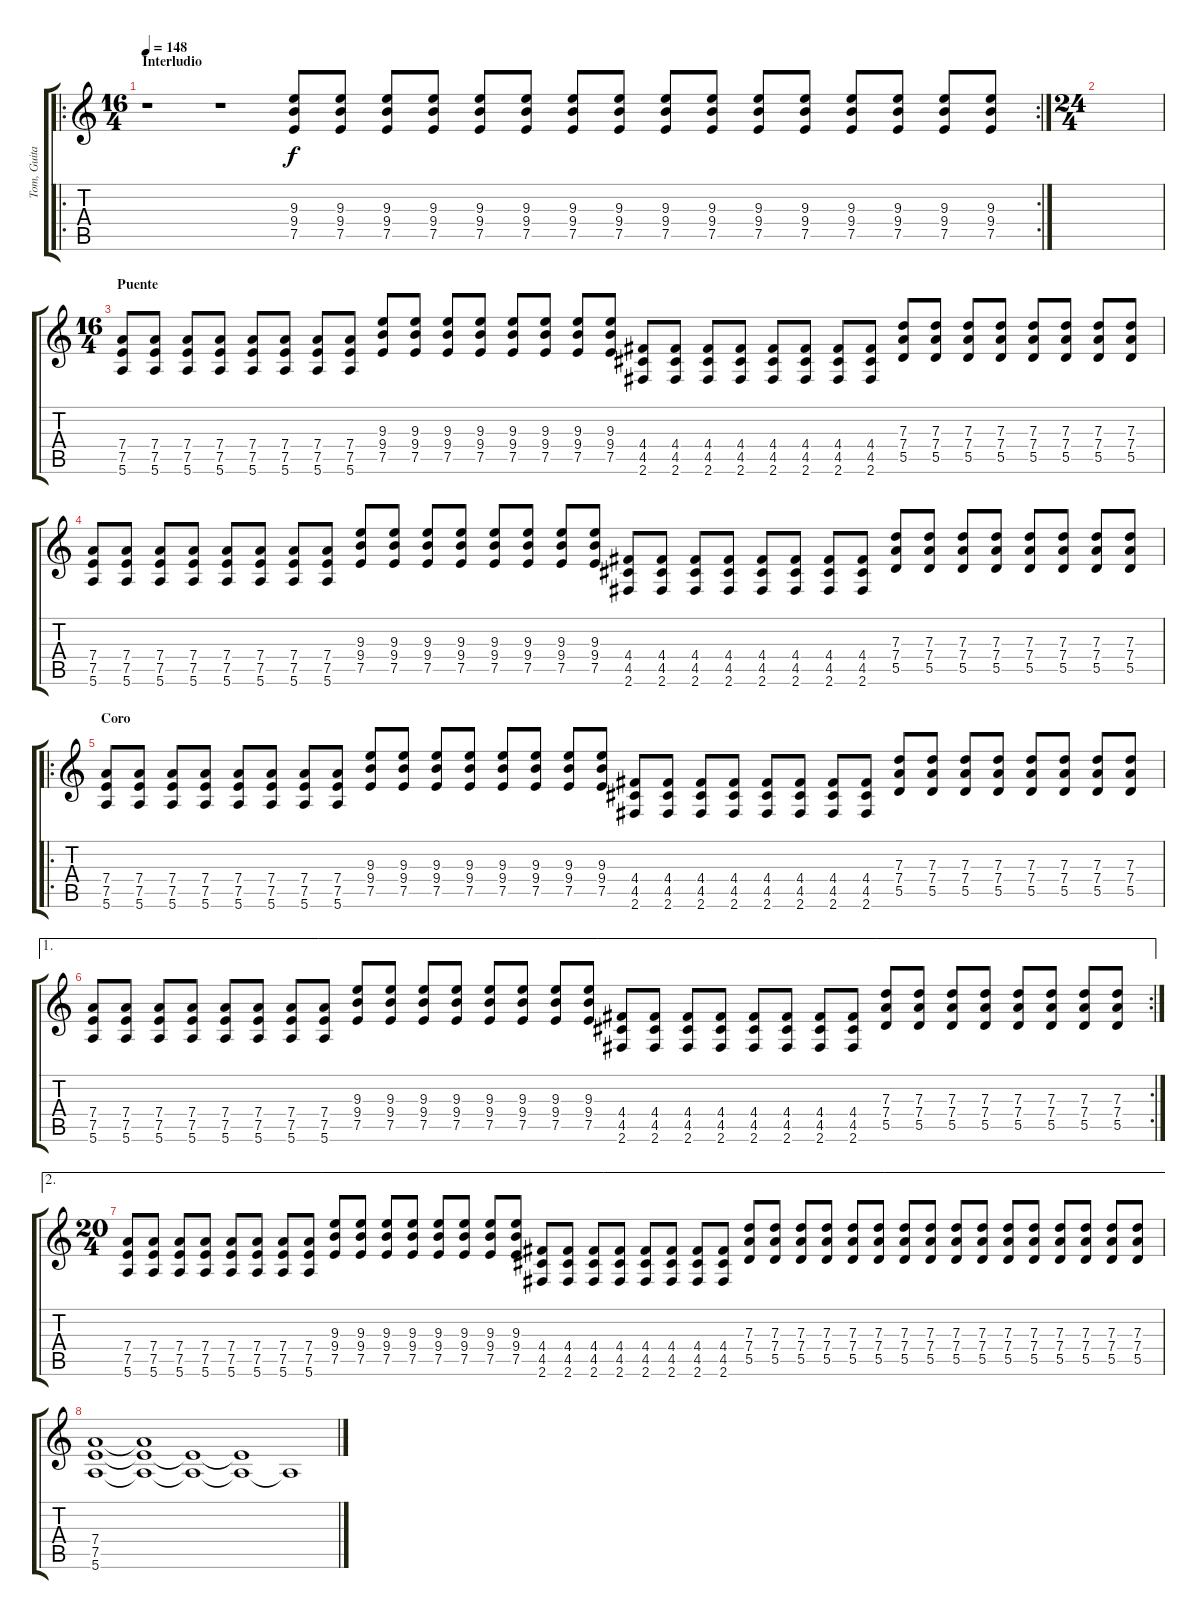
\track ("Tom, Guitarra Eléctrica" "Tom, Guita") {instrument distortionguitar}
\staff {score tabs}
\tuning (E4 B3 G3 D3 A2 E2) {hide}
\ro
\rc 2
\ts (16 4)
\section ("" "Interludio")
\tempo 148
\clef g2
\ks c
r.1{dy f} r.1 (9.3 9.4 7.5).8 (9.3 9.4 7.5).8 (9.3 9.4 7.5).8 (9.3 9.4 7.5).8 (9.3 9.4 7.5).8 (9.3 9.4 7.5).8 (9.3 9.4 7.5).8 (9.3 9.4 7.5).8 (9.3 9.4 7.5).8 (9.3 9.4 7.5).8 (9.3 9.4 7.5).8 (9.3 9.4 7.5).8 (9.3 9.4 7.5).8 (9.3 9.4 7.5).8 (9.3 9.4 7.5).8 (9.3 9.4 7.5).8 |
\ts (24 4)
|
\ts (16 4)
\section ("" "Puente")
(7.4 7.5 5.6).8 (7.4 7.5 5.6).8 (7.4 7.5 5.6).8 (7.4 7.5 5.6).8 (7.4 7.5 5.6).8 (7.4 7.5 5.6).8 (7.4 7.5 5.6).8 (7.4 7.5 5.6).8 (9.3 9.4 7.5).8 (9.3 9.4 7.5).8 (9.3 9.4 7.5).8 (9.3 9.4 7.5).8 (9.3 9.4 7.5).8 (9.3 9.4 7.5).8 (9.3 9.4 7.5).8 (9.3 9.4 7.5).8 (4.4 4.5 2.6).8 (4.4 4.5 2.6).8 (4.4 4.5 2.6).8 (4.4 4.5 2.6).8 (4.4 4.5 2.6).8 (4.4 4.5 2.6).8 (4.4 4.5 2.6).8 (4.4 4.5 2.6).8 (7.3 7.4 5.5).8 (7.3 7.4 5.5).8 (7.3 7.4 5.5).8 (7.3 7.4 5.5).8 (7.3 7.4 5.5).8 (7.3 7.4 5.5).8 (7.3 7.4 5.5).8 (7.3 7.4 5.5).8 |
(7.4 7.5 5.6).8 (7.4 7.5 5.6).8 (7.4 7.5 5.6).8 (7.4 7.5 5.6).8 (7.4 7.5 5.6).8 (7.4 7.5 5.6).8 (7.4 7.5 5.6).8 (7.4 7.5 5.6).8 (9.3 9.4 7.5).8 (9.3 9.4 7.5).8 (9.3 9.4 7.5).8 (9.3 9.4 7.5).8 (9.3 9.4 7.5).8 (9.3 9.4 7.5).8 (9.3 9.4 7.5).8 (9.3 9.4 7.5).8 (4.4 4.5 2.6).8 (4.4 4.5 2.6).8 (4.4 4.5 2.6).8 (4.4 4.5 2.6).8 (4.4 4.5 2.6).8 (4.4 4.5 2.6).8 (4.4 4.5 2.6).8 (4.4 4.5 2.6).8 (7.3 7.4 5.5).8 (7.3 7.4 5.5).8 (7.3 7.4 5.5).8 (7.3 7.4 5.5).8 (7.3 7.4 5.5).8 (7.3 7.4 5.5).8 (7.3 7.4 5.5).8 (7.3 7.4 5.5).8 |
\ro
\section ("" "Coro")
(7.4 7.5 5.6).8 (7.4 7.5 5.6).8 (7.4 7.5 5.6).8 (7.4 7.5 5.6).8 (7.4 7.5 5.6).8 (7.4 7.5 5.6).8 (7.4 7.5 5.6).8 (7.4 7.5 5.6).8 (9.3 9.4 7.5).8 (9.3 9.4 7.5).8 (9.3 9.4 7.5).8 (9.3 9.4 7.5).8 (9.3 9.4 7.5).8 (9.3 9.4 7.5).8 (9.3 9.4 7.5).8 (9.3 9.4 7.5).8 (4.4 4.5 2.6).8 (4.4 4.5 2.6).8 (4.4 4.5 2.6).8 (4.4 4.5 2.6).8 (4.4 4.5 2.6).8 (4.4 4.5 2.6).8 (4.4 4.5 2.6).8 (4.4 4.5 2.6).8 (7.3 7.4 5.5).8 (7.3 7.4 5.5).8 (7.3 7.4 5.5).8 (7.3 7.4 5.5).8 (7.3 7.4 5.5).8 (7.3 7.4 5.5).8 (7.3 7.4 5.5).8 (7.3 7.4 5.5).8 |
\ae 1
\rc 2
(7.4 7.5 5.6).8 (7.4 7.5 5.6).8 (7.4 7.5 5.6).8 (7.4 7.5 5.6).8 (7.4 7.5 5.6).8 (7.4 7.5 5.6).8 (7.4 7.5 5.6).8 (7.4 7.5 5.6).8 (9.3 9.4 7.5).8 (9.3 9.4 7.5).8 (9.3 9.4 7.5).8 (9.3 9.4 7.5).8 (9.3 9.4 7.5).8 (9.3 9.4 7.5).8 (9.3 9.4 7.5).8 (9.3 9.4 7.5).8 (4.4 4.5 2.6).8 (4.4 4.5 2.6).8 (4.4 4.5 2.6).8 (4.4 4.5 2.6).8 (4.4 4.5 2.6).8 (4.4 4.5 2.6).8 (4.4 4.5 2.6).8 (4.4 4.5 2.6).8 (7.3 7.4 5.5).8 (7.3 7.4 5.5).8 (7.3 7.4 5.5).8 (7.3 7.4 5.5).8 (7.3 7.4 5.5).8 (7.3 7.4 5.5).8 (7.3 7.4 5.5).8 (7.3 7.4 5.5).8 |
\ae 2
\ts (20 4)
(7.4 7.5 5.6).8 (7.4 7.5 5.6).8 (7.4 7.5 5.6).8 (7.4 7.5 5.6).8 (7.4 7.5 5.6).8 (7.4 7.5 5.6).8 (7.4 7.5 5.6).8 (7.4 7.5 5.6).8 (9.3 9.4 7.5).8 (9.3 9.4 7.5).8 (9.3 9.4 7.5).8 (9.3 9.4 7.5).8 (9.3 9.4 7.5).8 (9.3 9.4 7.5).8 (9.3 9.4 7.5).8 (9.3 9.4 7.5).8 (4.4 4.5 2.6).8 (4.4 4.5 2.6).8 (4.4 4.5 2.6).8 (4.4 4.5 2.6).8 (4.4 4.5 2.6).8 (4.4 4.5 2.6).8 (4.4 4.5 2.6).8 (4.4 4.5 2.6).8 (7.3 7.4 5.5).8 (7.3 7.4 5.5).8 (7.3 7.4 5.5).8 (7.3 7.4 5.5).8 (7.3 7.4 5.5).8 (7.3 7.4 5.5).8 (7.3 7.4 5.5).8 (7.3 7.4 5.5).8 (7.3 7.4 5.5).8 (7.3 7.4 5.5).8 (7.3 7.4 5.5).8 (7.3 7.4 5.5).8 (7.3 7.4 5.5).8 (7.3 7.4 5.5).8 (7.3 7.4 5.5).8 (7.3 7.4 5.5).8 |
(7.4 7.5 5.6).1 (7.4{t} 7.5{t} 5.6{t}).1 (7.5{t} 5.6{t}).1 (7.5{t} 5.6{t}).1 5.6{t}.1
